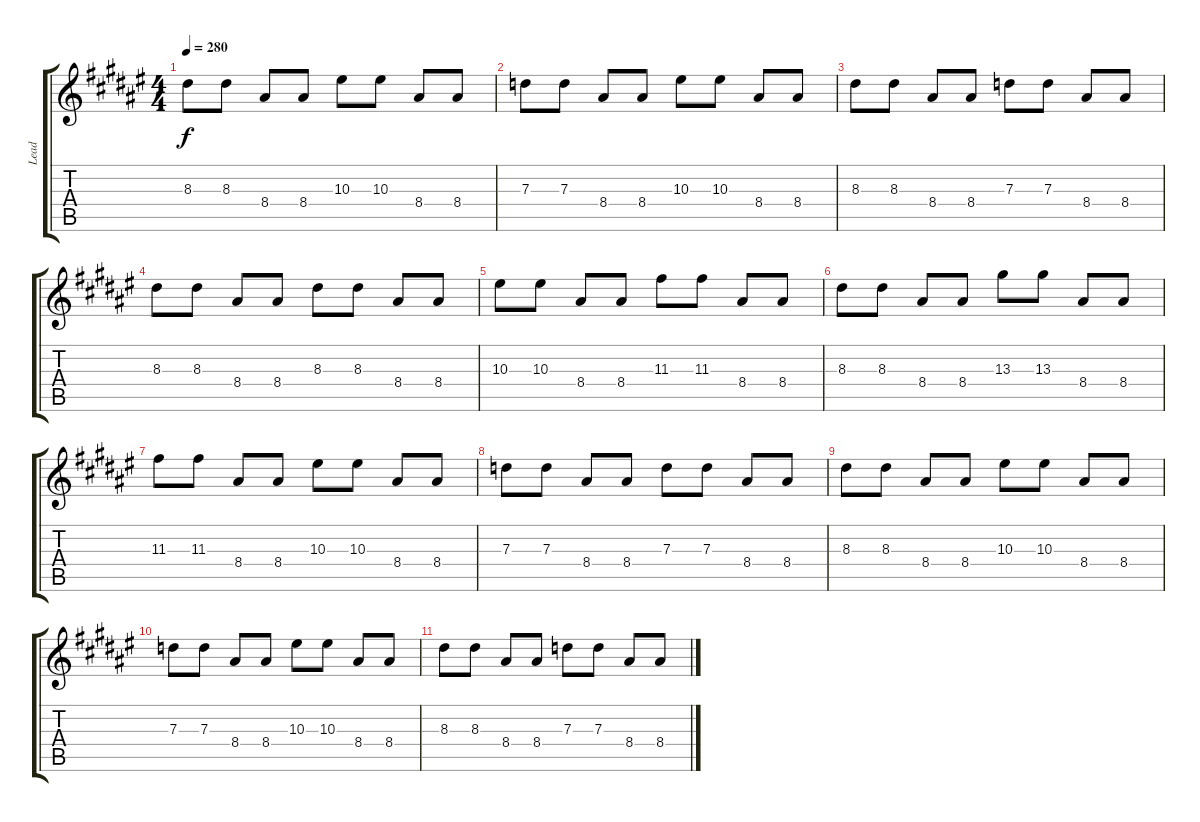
\track ("Lead" "Lead") {instrument overdrivenguitar}
\staff {score tabs}
\tuning (E4 B3 G3 D3 A2 E2) {hide}
\ts (4 4)
\tempo 280
\clef g2
\ks f#
8.3.8{dy f} 8.3.8 8.4.8 8.4.8 10.3.8 10.3.8 8.4.8 8.4.8 |
7.3.8 7.3.8 8.4.8 8.4.8 10.3.8 10.3.8 8.4.8 8.4.8 |
8.3.8 8.3.8 8.4.8 8.4.8 7.3.8 7.3.8 8.4.8 8.4.8 |
8.3.8 8.3.8 8.4.8 8.4.8 8.3.8 8.3.8 8.4.8 8.4.8 |
10.3.8 10.3.8 8.4.8 8.4.8 11.3.8 11.3.8 8.4.8 8.4.8 |
8.3.8 8.3.8 8.4.8 8.4.8 13.3.8 13.3.8 8.4.8 8.4.8 |
11.3.8 11.3.8 8.4.8 8.4.8 10.3.8 10.3.8 8.4.8 8.4.8 |
7.3.8 7.3.8 8.4.8 8.4.8 7.3.8 7.3.8 8.4.8 8.4.8 |
8.3.8 8.3.8 8.4.8 8.4.8 10.3.8 10.3.8 8.4.8 8.4.8 |
7.3.8 7.3.8 8.4.8 8.4.8 10.3.8 10.3.8 8.4.8 8.4.8 |
8.3.8 8.3.8 8.4.8 8.4.8 7.3.8 7.3.8 8.4.8 8.4.8
